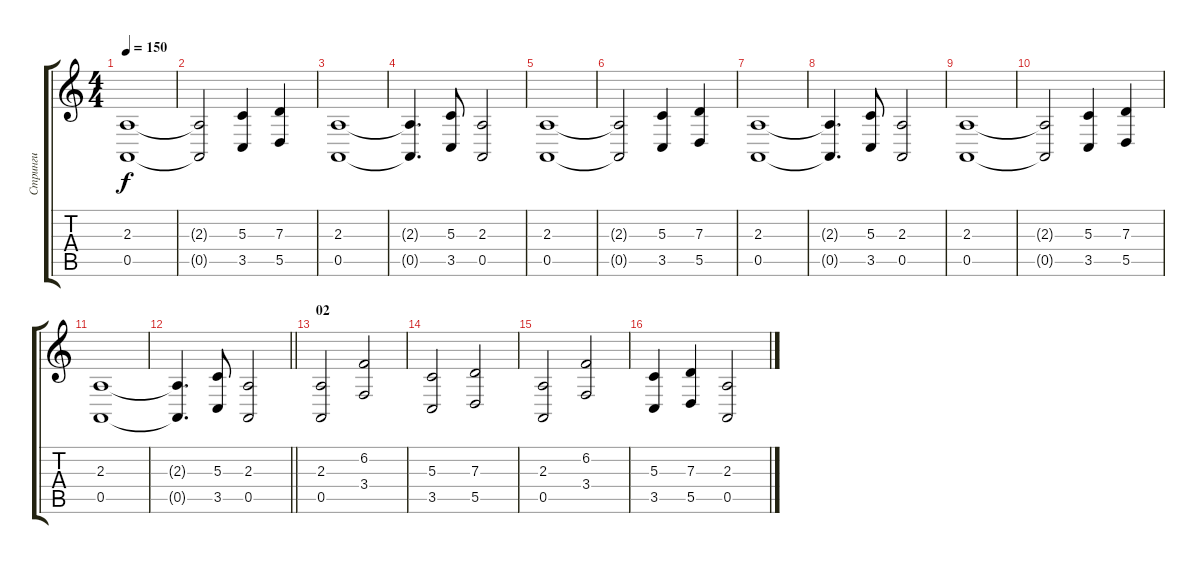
\track ("Стринги" "Стринги") {instrument choiraahs}
\staff {score tabs}
\tuning (E4 B3 G3 D3 A2 E2) {hide}
\ts (4 4)
\tempo 150
\clef g2
\ks c
(2.3 0.5).1{dy f} |
(2.3{t} 0.5{t}).2 (5.3 3.5).4 (7.3 5.5).4 |
(2.3 0.5).1 |
(2.3{t} 0.5{t}).4{d} (5.3 3.5).8 (2.3 0.5).2 |
(2.3 0.5).1 |
(2.3{t} 0.5{t}).2 (5.3 3.5).4 (7.3 5.5).4 |
(2.3 0.5).1 |
(2.3{t} 0.5{t}).4{d} (5.3 3.5).8 (2.3 0.5).2 |
(2.3 0.5).1 |
(2.3{t} 0.5{t}).2 (5.3 3.5).4 (7.3 5.5).4 |
(2.3 0.5).1 |
\barLineRight lightlight
(2.3{t} 0.5{t}).4{d} (5.3 3.5).8 (2.3 0.5).2 |
\section ("" "02")
(2.3 0.5).2 (6.2 3.4).2 |
(5.3 3.5).2 (7.3 5.5).2 |
(2.3 0.5).2 (6.2 3.4).2 |
(5.3 3.5).4 (7.3 5.5).4 (2.3 0.5).2
